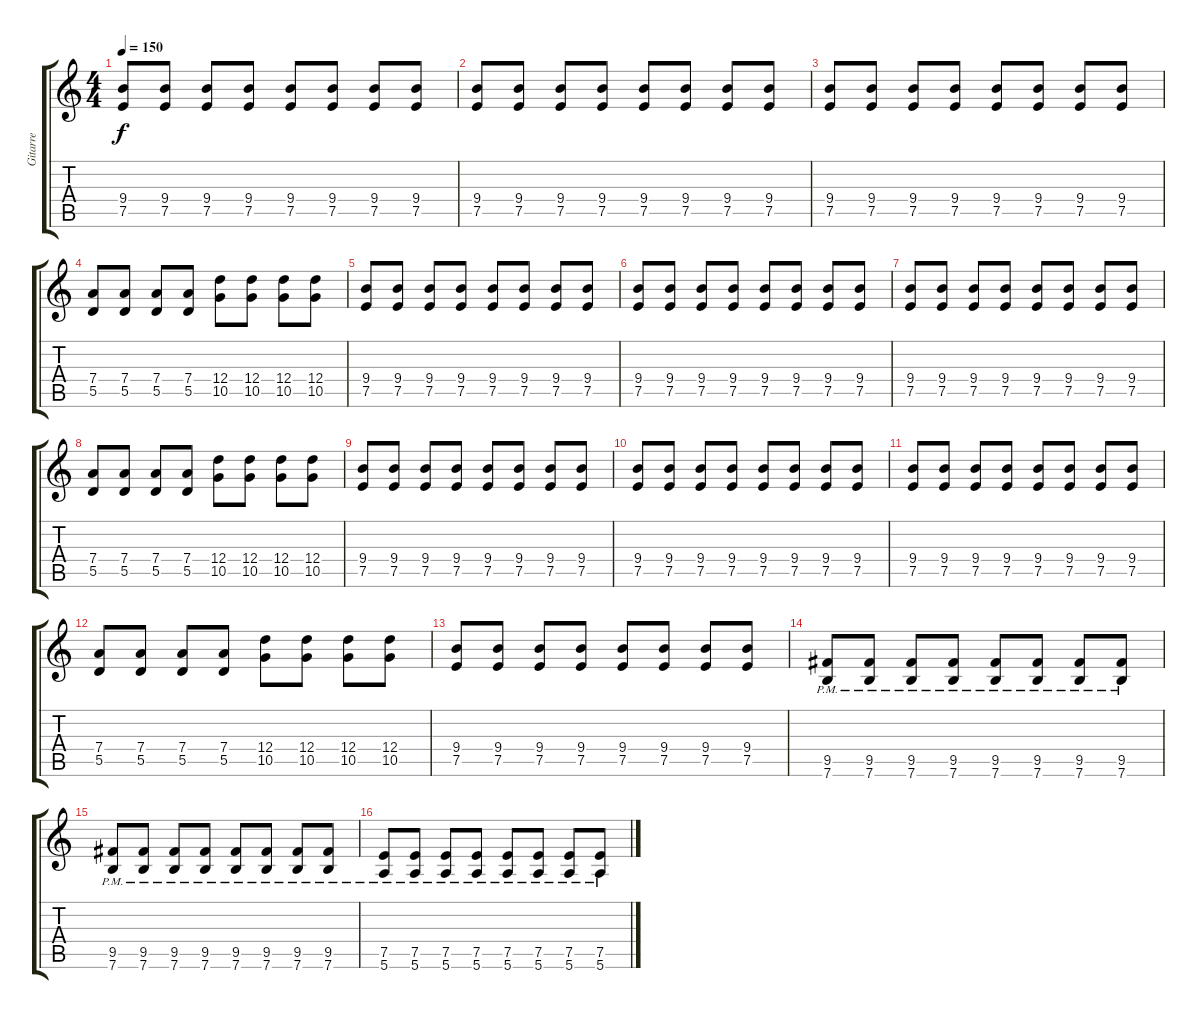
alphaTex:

\track ("Gitarre" "Gitarre") {instrument distortionguitar}
\staff {score tabs}
\tuning (E4 B3 G3 D3 A2 E2) {hide}
\ts (4 4)
\tempo 150
\clef g2
\ks c
(9.4 7.5).8{dy f} (9.4 7.5).8 (9.4 7.5).8 (9.4 7.5).8 (9.4 7.5).8 (9.4 7.5).8 (9.4 7.5).8 (9.4 7.5).8 |
(9.4 7.5).8 (9.4 7.5).8 (9.4 7.5).8 (9.4 7.5).8 (9.4 7.5).8 (9.4 7.5).8 (9.4 7.5).8 (9.4 7.5).8 |
(9.4 7.5).8 (9.4 7.5).8 (9.4 7.5).8 (9.4 7.5).8 (9.4 7.5).8 (9.4 7.5).8 (9.4 7.5).8 (9.4 7.5).8 |
(7.4 5.5).8 (7.4 5.5).8 (7.4 5.5).8 (7.4 5.5).8 (12.4 10.5).8 (12.4 10.5).8 (12.4 10.5).8 (12.4 10.5).8 |
(9.4 7.5).8 (9.4 7.5).8 (9.4 7.5).8 (9.4 7.5).8 (9.4 7.5).8 (9.4 7.5).8 (9.4 7.5).8 (9.4 7.5).8 |
(9.4 7.5).8 (9.4 7.5).8 (9.4 7.5).8 (9.4 7.5).8 (9.4 7.5).8 (9.4 7.5).8 (9.4 7.5).8 (9.4 7.5).8 |
(9.4 7.5).8 (9.4 7.5).8 (9.4 7.5).8 (9.4 7.5).8 (9.4 7.5).8 (9.4 7.5).8 (9.4 7.5).8 (9.4 7.5).8 |
(7.4 5.5).8 (7.4 5.5).8 (7.4 5.5).8 (7.4 5.5).8 (12.4 10.5).8 (12.4 10.5).8 (12.4 10.5).8 (12.4 10.5).8 |
(9.4 7.5).8 (9.4 7.5).8 (9.4 7.5).8 (9.4 7.5).8 (9.4 7.5).8 (9.4 7.5).8 (9.4 7.5).8 (9.4 7.5).8 |
(9.4 7.5).8 (9.4 7.5).8 (9.4 7.5).8 (9.4 7.5).8 (9.4 7.5).8 (9.4 7.5).8 (9.4 7.5).8 (9.4 7.5).8 |
(9.4 7.5).8 (9.4 7.5).8 (9.4 7.5).8 (9.4 7.5).8 (9.4 7.5).8 (9.4 7.5).8 (9.4 7.5).8 (9.4 7.5).8 |
(7.4 5.5).8 (7.4 5.5).8 (7.4 5.5).8 (7.4 5.5).8 (12.4 10.5).8 (12.4 10.5).8 (12.4 10.5).8 (12.4 10.5).8 |
(9.4 7.5).8 (9.4 7.5).8 (9.4 7.5).8 (9.4 7.5).8 (9.4 7.5).8 (9.4 7.5).8 (9.4 7.5).8 (9.4 7.5).8 |
(9.5{pm} 7.6).8 (9.5{pm} 7.6).8 (9.5{pm} 7.6).8 (9.5{pm} 7.6).8 (9.5{pm} 7.6).8 (9.5{pm} 7.6).8 (9.5{pm} 7.6).8 (9.5{pm} 7.6).8 |
(9.5{pm} 7.6).8 (9.5{pm} 7.6).8 (9.5{pm} 7.6).8 (9.5{pm} 7.6).8 (9.5{pm} 7.6).8 (9.5{pm} 7.6).8 (9.5{pm} 7.6).8 (9.5{pm} 7.6).8 |
(7.5{pm} 5.6).8 (7.5{pm} 5.6).8 (7.5{pm} 5.6).8 (7.5{pm} 5.6).8 (7.5{pm} 5.6).8 (7.5{pm} 5.6).8 (7.5{pm} 5.6).8 (7.5{pm} 5.6).8
